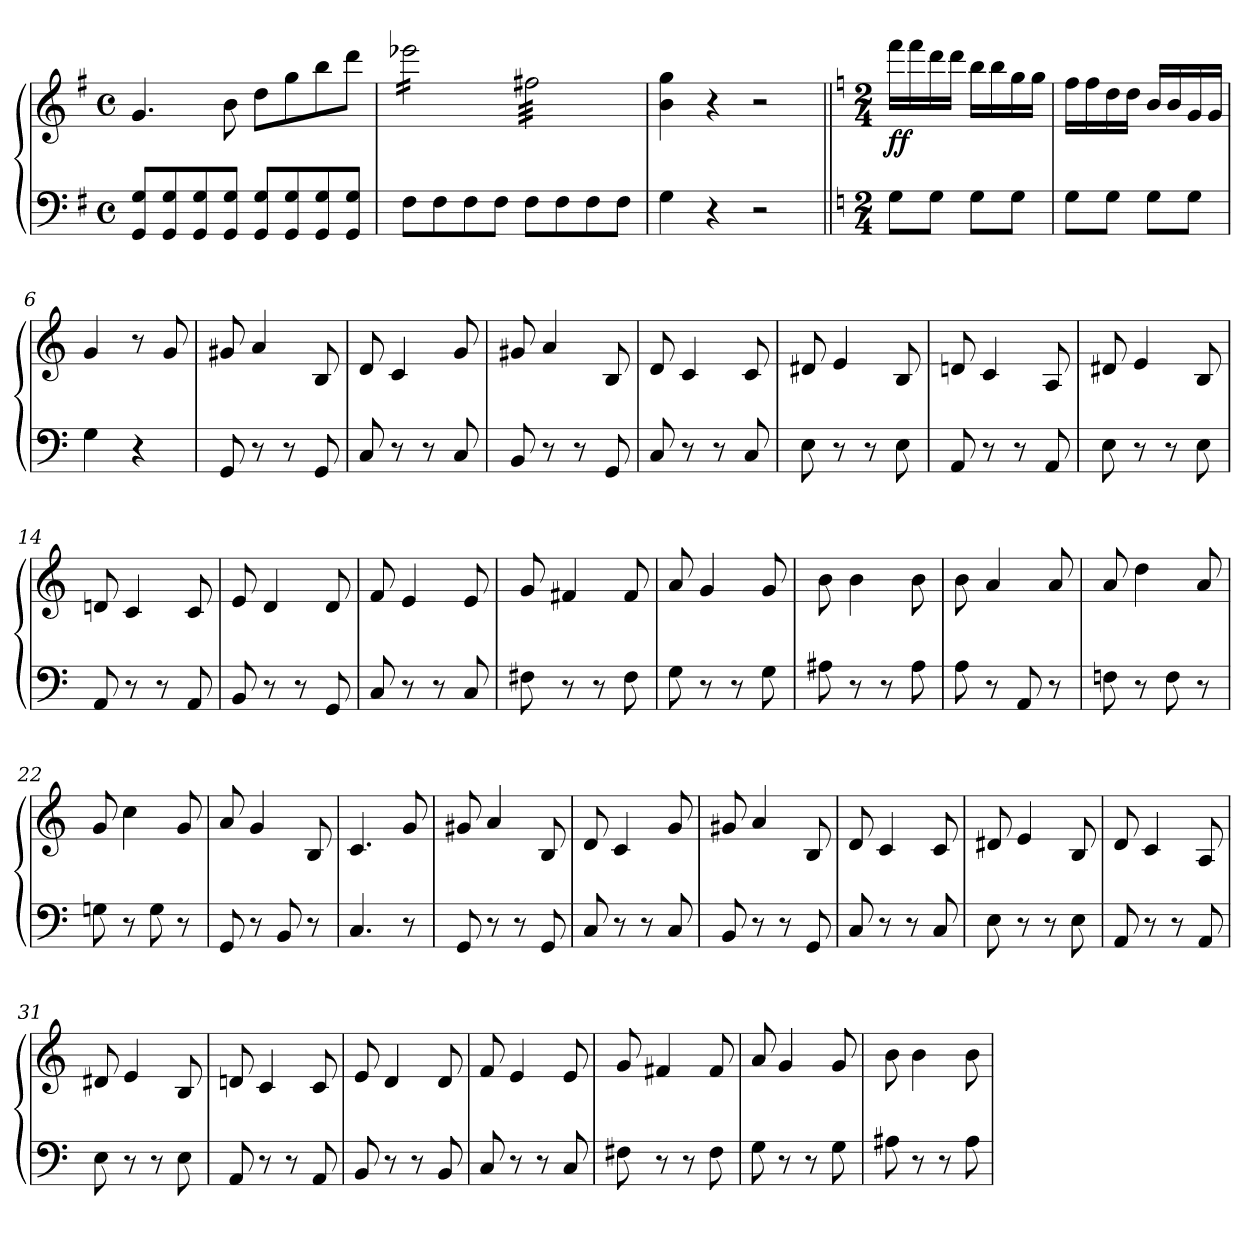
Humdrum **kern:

**kern	**kern	**dynam
*part1	*part1	*part1
*staff2	*staff1	*staff1/2
*clefF4	*clefG2	*
*k[f#]	*k[f#]	*
*M4/4	*M4/4	*
*met(c)	*met(c)	*
=1	=1	=1
8GG/ 8G/L	4.g/	.
8GG/ 8G/	.	.
8GG/ 8G/	.	.
8GG/ 8G/J	8b\	.
8GG/ 8G/L	8dd\L	.
8GG/ 8G/	8gg\	.
8GG/ 8G/	8bb\	.
8GG/ 8G/J	8ddd\J	.
=2	=2	=2
*	*tremolo	*
8F#\L	16eee-X\LL	.
.	16eee-X\	.
8F#\	16eee-X\	.
.	16eee-X\	.
8F#\	16eee-X\	.
.	16eee-X\	.
8F#\J	16eee-X\	.
.	16eee-X\JJ	.
8F#\L	32ff#X\LLL	.
.	32ff#X\	.
.	32ff#X\	.
.	32ff#X\	.
8F#\	32ff#X\	.
.	32ff#X\	.
.	32ff#X\	.
.	32ff#X\	.
8F#\	32ff#X\	.
.	32ff#X\	.
.	32ff#X\	.
.	32ff#X\	.
8F#\J	32ff#X\	.
.	32ff#X\	.
.	32ff#X\	.
.	32ff#X\JJJ	.
*	*Xtremolo	*
=3	=3	=3
4G\	4b\ 4gg\	.
4r	4r	.
2r	2r	.
=4||	=4||	=4||
*k[]	*k[]	*
*M2/4	*M2/4	*
!	!	!LO:DY:b
8G\L	16fff\LL	ff
.	16fff\	.
8G\J	16ddd\	.
.	16ddd\JJ	.
8G\L	16bb\LL	.
.	16bb\	.
8G\J	16gg\	.
.	16gg\JJ	.
!!LO:LB:g=z
=5	=5	=5
8G\L	16ff\LL	.
.	16ff\	.
8G\J	16dd\	.
.	16dd\JJ	.
8G\L	16b/LL	.
.	16b/	.
8G\J	16g/	.
.	16g/JJ	.
=6	=6	=6
4G\	4g/	.
4r	8r	.
.	8g/	.
=7	=7	=7
8GG/	8g#X/	.
8r	4a/	.
8r	.	.
8GG/	8B/	.
=8	=8	=8
8C/	8d/	.
8r	4c/	.
8r	.	.
8C/	8g/	.
=9	=9	=9
8BB/	8g#X/	.
8r	4a/	.
8r	.	.
8GG/	8B/	.
=10	=10	=10
8C/	8d/	.
8r	4c/	.
8r	.	.
8C/	8c/	.
=11	=11	=11
8E\	8d#X/	.
8r	4e/	.
8r	.	.
8E\	8B/	.
!!LO:LB:g=z
=12	=12	=12
8AA/	8dn/	.
8r	4c/	.
8r	.	.
8AA/	8A/	.
=13	=13	=13
8E\	8d#X/	.
8r	4e/	.
8r	.	.
8E\	8B/	.
=14	=14	=14
8AA/	8dn/	.
8r	4c/	.
8r	.	.
8AA/	8c/	.
=15	=15	=15
8BB/	8e/	.
8r	4d/	.
8r	.	.
8GG/	8d/	.
=16	=16	=16
8C/	8f/	.
8r	4e/	.
8r	.	.
8C/	8e/	.
=17	=17	=17
8F#X\	8g/	.
8r	4f#X/	.
8r	.	.
8F#\	8f#/	.
=18	=18	=18
8G\	8a/	.
8r	4g/	.
8r	.	.
8G\	8g/	.
!!LO:LB:g=z
=19	=19	=19
8A#X\	8b\	.
8r	4b\	.
8r	.	.
8A#\	8b\	.
!!LO:LB:g=z
=20	=20	=20
8A\	8b\	.
8r	4a/	.
8AA/	.	.
8r	8a/	.
=21	=21	=21
8Fn\	8a/	.
8r	4dd\	.
8F\	.	.
8r	8a/	.
=22	=22	=22
8Gn\	8g/	.
8r	4cc\	.
8G\	.	.
8r	8g/	.
=23	=23	=23
8GG/	8a/	.
8r	4g/	.
8BB/	.	.
8r	8B/	.
=24	=24	=24
4.C/	4.c/	.
8r	8g/	.
=25	=25	=25
8GG/	8g#X/	.
8r	4a/	.
8r	.	.
8GG/	8B/	.
=26	=26	=26
8C/	8d/	.
8r	4c/	.
8r	.	.
8C/	8g/	.
!!LO:PB:g=z
=27	=27	=27
8BB/	8g#X/	.
8r	4a/	.
8r	.	.
8GG/	8B/	.
!!LO:LB:g=z
=28	=28	=28
8C/	8d/	.
8r	4c/	.
8r	.	.
8C/	8c/	.
=29	=29	=29
8E\	8d#X/	.
8r	4e/	.
8r	.	.
8E\	8B/	.
=30	=30	=30
8AA/	8d/	.
8r	4c/	.
8r	.	.
8AA/	8A/	.
=31	=31	=31
8E\	8d#X/	.
8r	4e/	.
8r	.	.
8E\	8B/	.
=32	=32	=32
8AA/	8dn/	.
8r	4c/	.
8r	.	.
8AA/	8c/	.
=33	=33	=33
8BB/	8e/	.
8r	4d/	.
8r	.	.
8BB/	8d/	.
=34	=34	=34
8C/	8f/	.
8r	4e/	.
8r	.	.
8C/	8e/	.
!!LO:LB:g=z
=35	=35	=35
8F#X\	8g/	.
8r	4f#X/	.
8r	.	.
8F#\	8f#/	.
=36	=36	=36
8G\	8a/	.
8r	4g/	.
8r	.	.
8G\	8g/	.
=37	=37	=37
8A#X\	8b\	.
8r	4b\	.
8r	.	.
8A#\	8b\	.
=	=	=
*-	*-	*-
